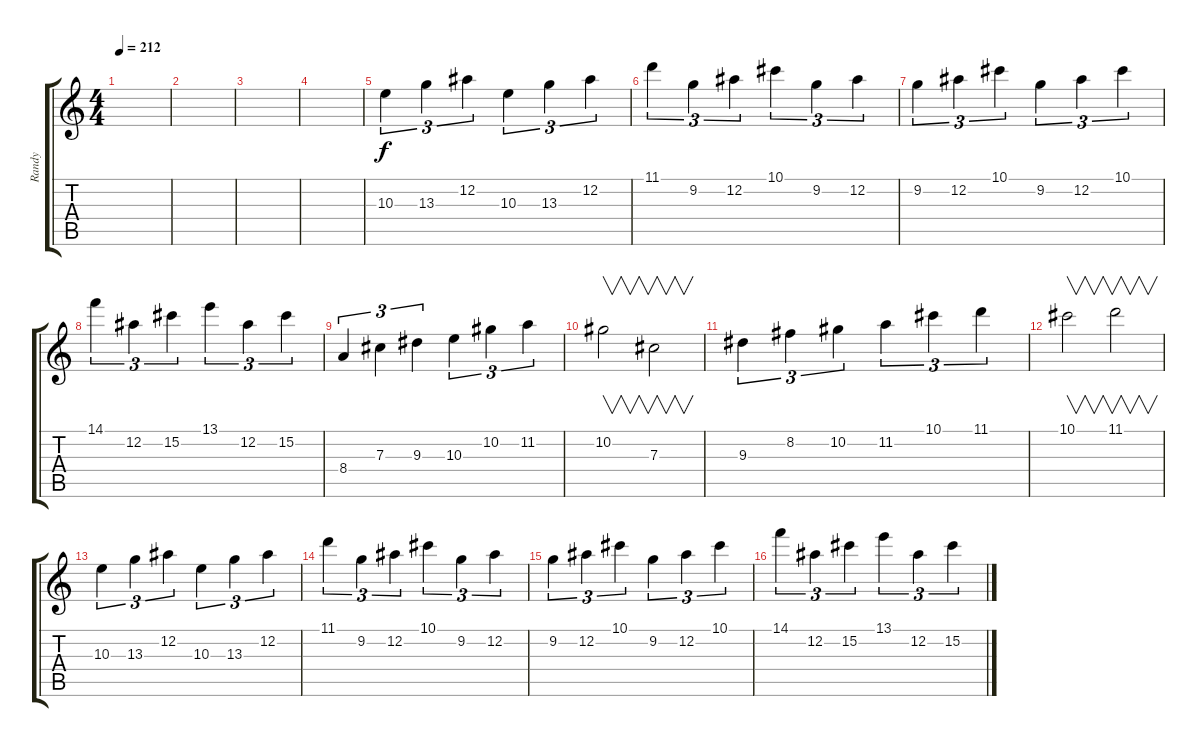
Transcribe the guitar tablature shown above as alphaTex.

\track ("Randy" "Randy") {instrument distortionguitar}
\staff {score tabs}
\tuning (Eb4 Bb3 Gb3 Db3 Ab2 Eb2) {hide}
\ts (4 4)
\tempo 212
\clef g2
\ks c
|
|
|
|
10.3.4{tu (3 2)} 13.3.4{tu (3 2)} 12.2.4{tu (3 2)} 10.3.4{tu (3 2)} 13.3.4{tu (3 2)} 12.2.4{tu (3 2)} |
11.1.4{tu (3 2)} 9.2.4{tu (3 2)} 12.2.4{tu (3 2)} 10.1.4{tu (3 2)} 9.2.4{tu (3 2)} 12.2.4{tu (3 2)} |
9.2.4{tu (3 2)} 12.2.4{tu (3 2)} 10.1.4{tu (3 2)} 9.2.4{tu (3 2)} 12.2.4{tu (3 2)} 10.1.4{tu (3 2)} |
14.1.4{tu (3 2)} 12.2.4{tu (3 2)} 15.2.4{tu (3 2)} 13.1.4{tu (3 2)} 12.2.4{tu (3 2)} 15.2.4{tu (3 2)} |
8.4.4{tu (3 2)} 7.3.4{tu (3 2)} 9.3.4{tu (3 2)} 10.3.4{tu (3 2)} 10.2.4{tu (3 2)} 11.2.4{tu (3 2)} |
10.2.2{v} 7.3.2{v} |
9.3.4{tu (3 2)} 8.2.4{tu (3 2)} 10.2.4{tu (3 2)} 11.2.4{tu (3 2)} 10.1.4{tu (3 2)} 11.1.4{tu (3 2)} |
10.1.2{v} 11.1.2{v} |
10.3.4{tu (3 2)} 13.3.4{tu (3 2)} 12.2.4{tu (3 2)} 10.3.4{tu (3 2)} 13.3.4{tu (3 2)} 12.2.4{tu (3 2)} |
11.1.4{tu (3 2)} 9.2.4{tu (3 2)} 12.2.4{tu (3 2)} 10.1.4{tu (3 2)} 9.2.4{tu (3 2)} 12.2.4{tu (3 2)} |
9.2.4{tu (3 2)} 12.2.4{tu (3 2)} 10.1.4{tu (3 2)} 9.2.4{tu (3 2)} 12.2.4{tu (3 2)} 10.1.4{tu (3 2)} |
14.1.4{tu (3 2)} 12.2.4{tu (3 2)} 15.2.4{tu (3 2)} 13.1.4{tu (3 2)} 12.2.4{tu (3 2)} 15.2.4{tu (3 2)}
